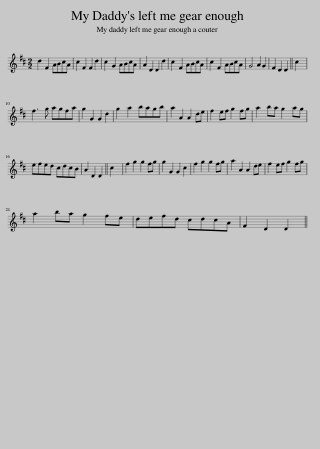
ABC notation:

X:1
L:1/8
M:2/2
I:linebreak $
K:D
V:1 treble
V:1
 d2 F2 ABcA | c2 F2 F2 d2 | c2 G2 ABcA | A2 D2 D2 d2 | c2 F2 ABcA | %5
 c2 F2 ABcA | G4 A2 G2 | F2 D2 D2 || c2 |$ f3 g agfa | %10
 g2 G2 G2 d2 | g2 a2 bagb | a2 A2 A2 de | f2 ef g2 fg | a2 ba g2 ag |$ %15
 efed cdcB | A2 D2 D2 || c2 | f2 g2 g2 fg | g2 G2 G2 c2 | %20
 f2 g2 g2 fg | a2 A2 A2 de | f2 ef g2 fg |$ a2 ba g2 fe | defd cdcA | %25
 F2 D2 D2 || %26
